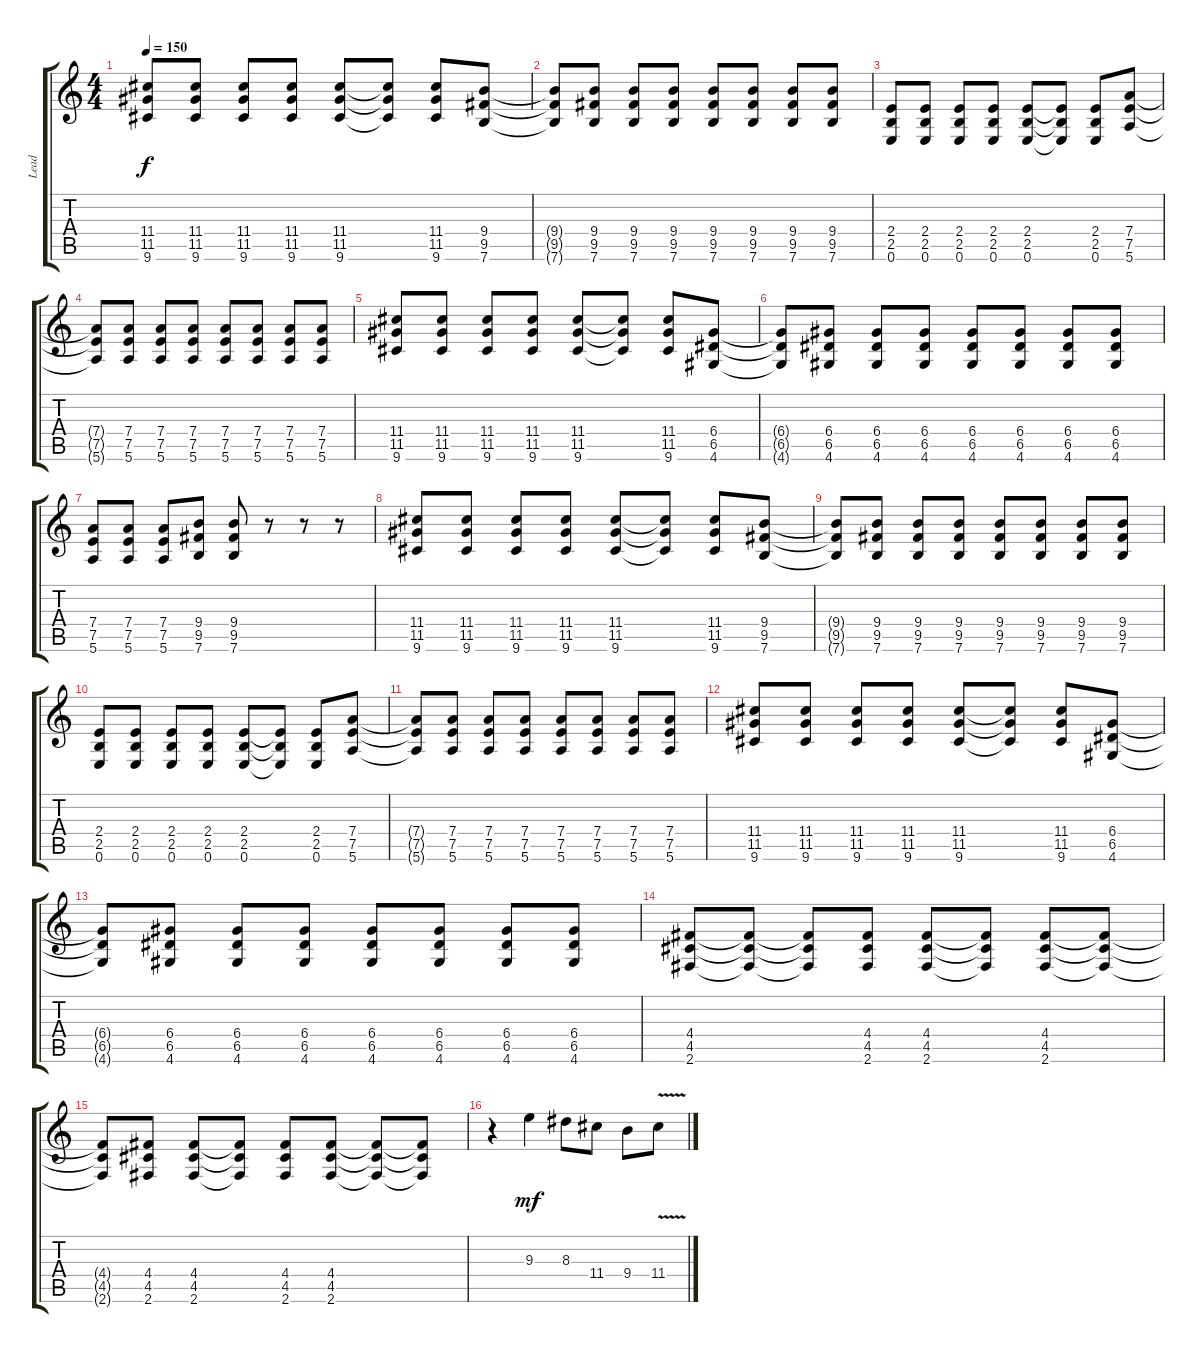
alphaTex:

\track ("Lead" "Lead") {instrument overdrivenguitar}
\staff {score tabs}
\tuning (E4 B3 G3 D3 A2 E2) {hide}
\ts (4 4)
\tempo 150
\clef g2
\ks c
(11.4 11.5 9.6).8{dy f} (11.4 11.5 9.6).8 (11.4 11.5 9.6).8 (11.4 11.5 9.6).8 (11.4 11.5 9.6).8 (11.4{t} 11.5{t} 9.6{t}).8 (11.4 11.5 9.6).8 (9.4 9.5 7.6).8 |
(9.4{t} 9.5{t} 7.6{t}).8 (9.4 9.5 7.6).8 (9.4 9.5 7.6).8 (9.4 9.5 7.6).8 (9.4 9.5 7.6).8 (9.4 9.5 7.6).8 (9.4 9.5 7.6).8 (9.4 9.5 7.6).8 |
(2.4 2.5 0.6).8 (2.4 2.5 0.6).8 (2.4 2.5 0.6).8 (2.4 2.5 0.6).8 (2.4 2.5 0.6).8 (2.4{t} 2.5{t} 0.6{t}).8 (2.4 2.5 0.6).8 (7.4 7.5 5.6).8 |
(7.4{t} 7.5{t} 5.6{t}).8 (7.4 7.5 5.6).8 (7.4 7.5 5.6).8 (7.4 7.5 5.6).8 (7.4 7.5 5.6).8 (7.4 7.5 5.6).8 (7.4 7.5 5.6).8 (7.4 7.5 5.6).8 |
(11.4 11.5 9.6).8 (11.4 11.5 9.6).8 (11.4 11.5 9.6).8 (11.4 11.5 9.6).8 (11.4 11.5 9.6).8 (11.4{t} 11.5{t} 9.6{t}).8 (11.4 11.5 9.6).8 (6.4 6.5 4.6).8 |
(6.4{t} 6.5{t} 4.6{t}).8 (6.4 6.5 4.6).8 (6.4 6.5 4.6).8 (6.4 6.5 4.6).8 (6.4 6.5 4.6).8 (6.4 6.5 4.6).8 (6.4 6.5 4.6).8 (6.4 6.5 4.6).8 |
(7.4 7.5 5.6).8 (7.4 7.5 5.6).8 (7.4 7.5 5.6).8 (9.4 9.5 7.6).8 (9.4 9.5 7.6).8 r.8 r.8 r.8 |
(11.4 11.5 9.6).8 (11.4 11.5 9.6).8 (11.4 11.5 9.6).8 (11.4 11.5 9.6).8 (11.4 11.5 9.6).8 (11.4{t} 11.5{t} 9.6{t}).8 (11.4 11.5 9.6).8 (9.4 9.5 7.6).8 |
(9.4{t} 9.5{t} 7.6{t}).8 (9.4 9.5 7.6).8 (9.4 9.5 7.6).8 (9.4 9.5 7.6).8 (9.4 9.5 7.6).8 (9.4 9.5 7.6).8 (9.4 9.5 7.6).8 (9.4 9.5 7.6).8 |
(2.4 2.5 0.6).8 (2.4 2.5 0.6).8 (2.4 2.5 0.6).8 (2.4 2.5 0.6).8 (2.4 2.5 0.6).8 (2.4{t} 2.5{t} 0.6{t}).8 (2.4 2.5 0.6).8 (7.4 7.5 5.6).8 |
(7.4{t} 7.5{t} 5.6{t}).8 (7.4 7.5 5.6).8 (7.4 7.5 5.6).8 (7.4 7.5 5.6).8 (7.4 7.5 5.6).8 (7.4 7.5 5.6).8 (7.4 7.5 5.6).8 (7.4 7.5 5.6).8 |
(11.4 11.5 9.6).8 (11.4 11.5 9.6).8 (11.4 11.5 9.6).8 (11.4 11.5 9.6).8 (11.4 11.5 9.6).8 (11.4{t} 11.5{t} 9.6{t}).8 (11.4 11.5 9.6).8 (6.4 6.5 4.6).8 |
(6.4{t} 6.5{t} 4.6{t}).8 (6.4 6.5 4.6).8 (6.4 6.5 4.6).8 (6.4 6.5 4.6).8 (6.4 6.5 4.6).8 (6.4 6.5 4.6).8 (6.4 6.5 4.6).8 (6.4 6.5 4.6).8 |
(4.4 4.5 2.6).8 (4.4{t} 4.5{t} 2.6{t}).8 (4.4{t} 4.5{t} 2.6{t}).8 (4.4 4.5 2.6).8 (4.4 4.5 2.6).8 (4.4{t} 4.5{t} 2.6{t}).8 (4.4 4.5 2.6).8 (4.4{t} 4.5{t} 2.6{t}).8 |
(4.4{t} 4.5{t} 2.6{t}).8 (4.4 4.5 2.6).8 (4.4 4.5 2.6).8 (4.4{t} 4.5{t} 2.6{t}).8 (4.4 4.5 2.6).8 (4.4 4.5 2.6).8 (4.4{t} 4.5{t} 2.6{t}).8 (4.4{t} 4.5{t} 2.6{t}).8 |
r.4 9.3.4{dy mf} 8.3.8 11.4.8 9.4.8 11.4{v}.8
